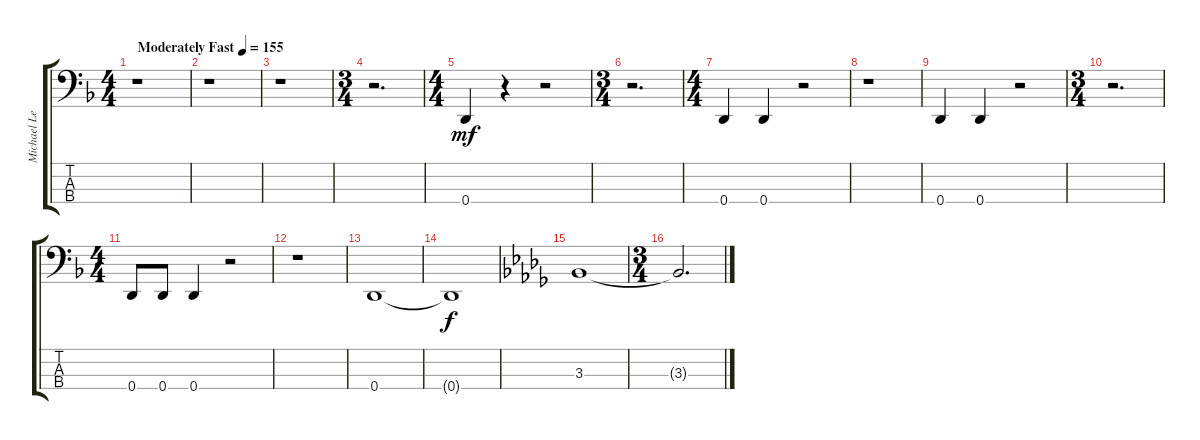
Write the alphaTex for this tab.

\track ("Michael LePond Bass" "Michael Le") {instrument electricbassfinger}
\staff {score tabs}
\tuning (F2 C2 G1 D1) {hide}
\ts (4 4)
\tempo (155 "Moderately Fast")
\clef f4
\ks dminor
r.1{dy mf instrument electricbassfinger} |
r.1 |
r.1 |
\ts (3 4)
r.2{d} |
\ts (4 4)
0.4.4 r.4 r.2 |
\ts (3 4)
r.2{d} |
\ts (4 4)
0.4.4 0.4.4 r.2 |
r.1 |
0.4.4 0.4.4 r.2 |
\ts (3 4)
r.2{d} |
\ts (4 4)
0.4.8 0.4.8 0.4.4 r.2 |
r.1 |
0.4.1 |
0.4{t}.1{dy f} |
\ks bbminor
3.3.1 |
\ts (3 4)
3.3{t}.2{d}
